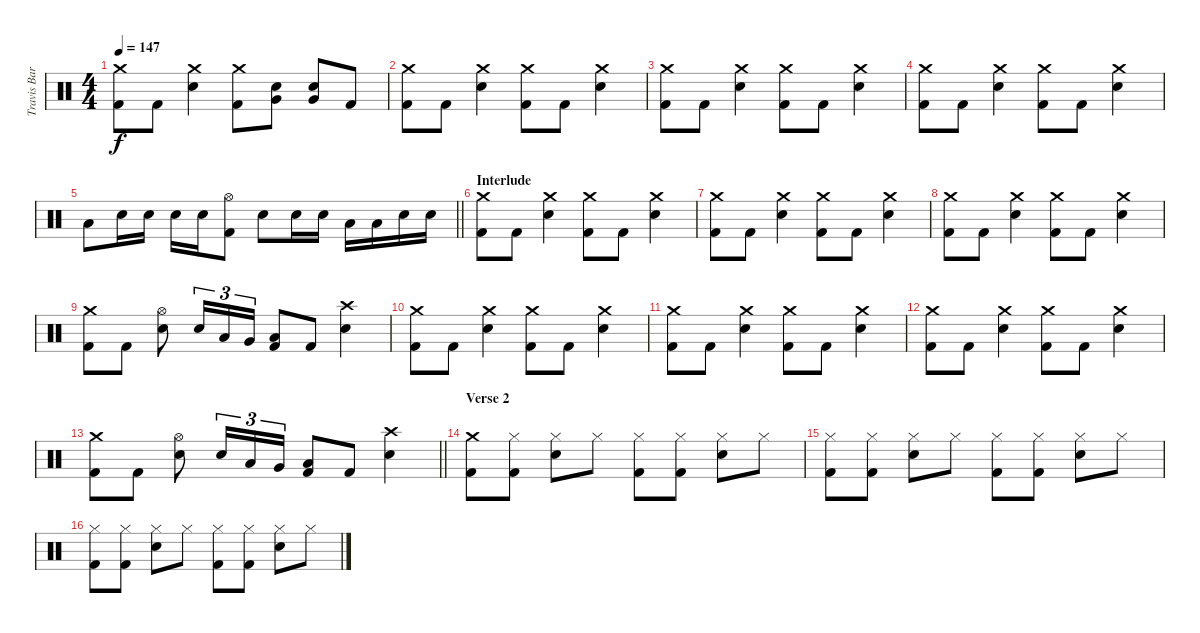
\track ("Travis Barker - Drums" "Travis Bar") {instrument percussion}
\staff {score}
\articulation defaults
\ts (4 4)
\tempo 147
\clef neutral
\ks c
("Crash medium (hit)" "Kick (hit) 2").8{dy f} "Kick (hit) 2".8 ("Crash medium (hit)" "Electric Snare (hit)").4 ("Crash medium (hit)" "Kick (hit) 2").8 ("Very Low Tom (hit)" "Electric Snare (hit)").8 ("Very Low Tom (hit)" "Electric Snare (hit)").8 "Kick (hit) 2".8 |
("Crash medium (hit)" "Kick (hit) 2").8 "Kick (hit) 2".8 ("Crash medium (hit)" "Electric Snare (hit)").4 ("Crash medium (hit)" "Kick (hit) 2").8 "Kick (hit) 2".8 ("Crash medium (hit)" "Electric Snare (hit)").4 |
("Crash medium (hit)" "Kick (hit) 2").8 "Kick (hit) 2".8 ("Crash medium (hit)" "Electric Snare (hit)").4 ("Crash medium (hit)" "Kick (hit) 2").8 "Kick (hit) 2".8 ("Crash medium (hit)" "Electric Snare (hit)").4 |
("Crash medium (hit)" "Kick (hit) 2").8 "Kick (hit) 2".8 ("Crash medium (hit)" "Electric Snare (hit)").4 ("Crash medium (hit)" "Kick (hit) 2").8 "Kick (hit) 2".8 ("Crash medium (hit)" "Electric Snare (hit)").4 |
\barLineRight lightlight "Low Tom (hit)".8 "Electric Snare (hit)".16 "Electric Snare (hit)".16 "Electric Snare (hit)".16 "Electric Snare (hit)".16
("Hi-Hat (open)" "Kick (hit) 2").8 "Electric Snare (hit)".8 "Electric Snare (hit)".16 "Electric Snare (hit)".16 "Low Tom (hit)".16 "Low Tom (hit)".16 "Electric Snare (hit)".16 "Electric Snare (hit)".16 |
\section ("" "Interlude")
("Crash medium (hit)" "Kick (hit) 2").8 "Kick (hit) 2".8 ("Crash medium (hit)" "Electric Snare (hit)").4 ("Crash medium (hit)" "Kick (hit) 2").8 "Kick (hit) 2".8 ("Crash medium (hit)" "Electric Snare (hit)").4 |
("Crash medium (hit)" "Kick (hit) 2").8 "Kick (hit) 2".8 ("Crash medium (hit)" "Electric Snare (hit)").4 ("Crash medium (hit)" "Kick (hit) 2").8 "Kick (hit) 2".8 ("Crash medium (hit)" "Electric Snare (hit)").4 |
("Crash medium (hit)" "Kick (hit) 2").8 "Kick (hit) 2".8 ("Crash medium (hit)" "Electric Snare (hit)").4 ("Crash medium (hit)" "Kick (hit) 2").8 "Kick (hit) 2".8 ("Crash medium (hit)" "Electric Snare (hit)").4 |
("Crash medium (hit)" "Kick (hit) 2").8 "Kick (hit) 2".8 ("Hi-Hat (open)" "Electric Snare (hit)").8 "Electric Snare (hit)".16{tu (3 2)} "Low Tom (hit)".16{tu (3 2)} "Very Low Tom (hit)".16{tu (3 2)} ("Low Floor Tom (hit)" "Kick (hit) 2").8 "Kick (hit) 2".8 ("Crash high (hit)" "Electric Snare (hit)").4 |
("Crash medium (hit)" "Kick (hit) 2").8 "Kick (hit) 2".8 ("Crash medium (hit)" "Electric Snare (hit)").4 ("Crash medium (hit)" "Kick (hit) 2").8 "Kick (hit) 2".8 ("Crash medium (hit)" "Electric Snare (hit)").4 |
("Crash medium (hit)" "Kick (hit) 2").8 "Kick (hit) 2".8 ("Crash medium (hit)" "Electric Snare (hit)").4 ("Crash medium (hit)" "Kick (hit) 2").8 "Kick (hit) 2".8 ("Crash medium (hit)" "Electric Snare (hit)").4 |
("Crash medium (hit)" "Kick (hit) 2").8 "Kick (hit) 2".8 ("Crash medium (hit)" "Electric Snare (hit)").4 ("Crash medium (hit)" "Kick (hit) 2").8 "Kick (hit) 2".8 ("Crash medium (hit)" "Electric Snare (hit)").4 |
\barLineRight lightlight
("Crash medium (hit)" "Kick (hit) 2").8 "Kick (hit) 2".8 ("Hi-Hat (open)" "Electric Snare (hit)").8 "Electric Snare (hit)".16{tu (3 2)} "Low Tom (hit)".16{tu (3 2)} "Very Low Tom (hit)".16{tu (3 2)} ("Low Floor Tom (hit)" "Kick (hit) 2").8 "Kick (hit) 2".8 ("Crash high (hit)" "Electric Snare (hit)").4 |
\section ("" "Verse 2")
("Crash medium (hit)" "Kick (hit) 2").8 ("Hi-Hat (closed)" "Kick (hit) 2").8 ("Hi-Hat (closed)" "Electric Snare (hit)").8 "Hi-Hat (closed)".8 ("Hi-Hat (closed)" "Kick (hit) 2").8 ("Hi-Hat (closed)" "Kick (hit) 2").8 ("Hi-Hat (closed)" "Electric Snare (hit)").8 "Hi-Hat (closed)".8 |
("Hi-Hat (closed)" "Kick (hit) 2").8 ("Hi-Hat (closed)" "Kick (hit) 2").8 ("Hi-Hat (closed)" "Electric Snare (hit)").8 "Hi-Hat (closed)".8 ("Hi-Hat (closed)" "Kick (hit) 2").8 ("Hi-Hat (closed)" "Kick (hit) 2").8 ("Hi-Hat (closed)" "Electric Snare (hit)").8 "Hi-Hat (closed)".8 |
("Hi-Hat (closed)" "Kick (hit) 2").8 ("Hi-Hat (closed)" "Kick (hit) 2").8 ("Hi-Hat (closed)" "Electric Snare (hit)").8 "Hi-Hat (closed)".8 ("Hi-Hat (closed)" "Kick (hit) 2").8 ("Hi-Hat (closed)" "Kick (hit) 2").8 ("Hi-Hat (closed)" "Electric Snare (hit)").8 "Hi-Hat (closed)".8
